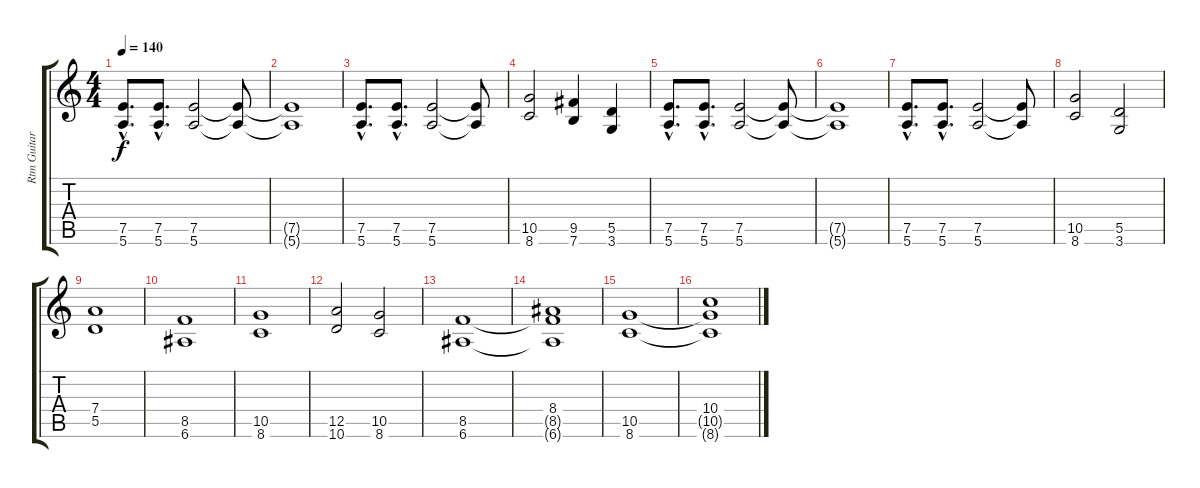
\track ("Rtm Guitar" "Rtm Guitar") {instrument distortionguitar}
\staff {score tabs}
\tuning (E4 B3 G3 D3 A2 E2) {hide}
\ts (4 4)
\tempo 140
\clef g2
\ks c
(7.5{hac} 5.6{hac}).8{d dy f} (7.5{hac} 5.6{hac}).8{d} (7.5 5.6).2 (7.5{t} 5.6{t}).8 |
(7.5{t} 5.6{t}).1 |
(7.5{hac} 5.6{hac}).8{d} (7.5{hac} 5.6{hac}).8{d} (7.5 5.6).2 (7.5{t} 5.6{t}).8 |
(10.5 8.6).2 (9.5 7.6).4 (5.5 3.6).4 |
(7.5{hac} 5.6{hac}).8{d} (7.5{hac} 5.6{hac}).8{d} (7.5 5.6).2 (7.5{t} 5.6{t}).8 |
(7.5{t} 5.6{t}).1 |
(7.5{hac} 5.6{hac}).8{d} (7.5{hac} 5.6{hac}).8{d} (7.5 5.6).2 (7.5{t} 5.6{t}).8 |
(10.5 8.6).2 (5.5 3.6).2 |
(7.4 5.5).1 |
(8.5 6.6).1 |
(10.5 8.6).1 |
(12.5 10.6).2 (10.5 8.6).2 |
(8.5 6.6).1 |
(8.4 8.5{t} 6.6{t}).1 |
(10.5 8.6).1 |
(10.4 10.5{t} 8.6{t}).1
